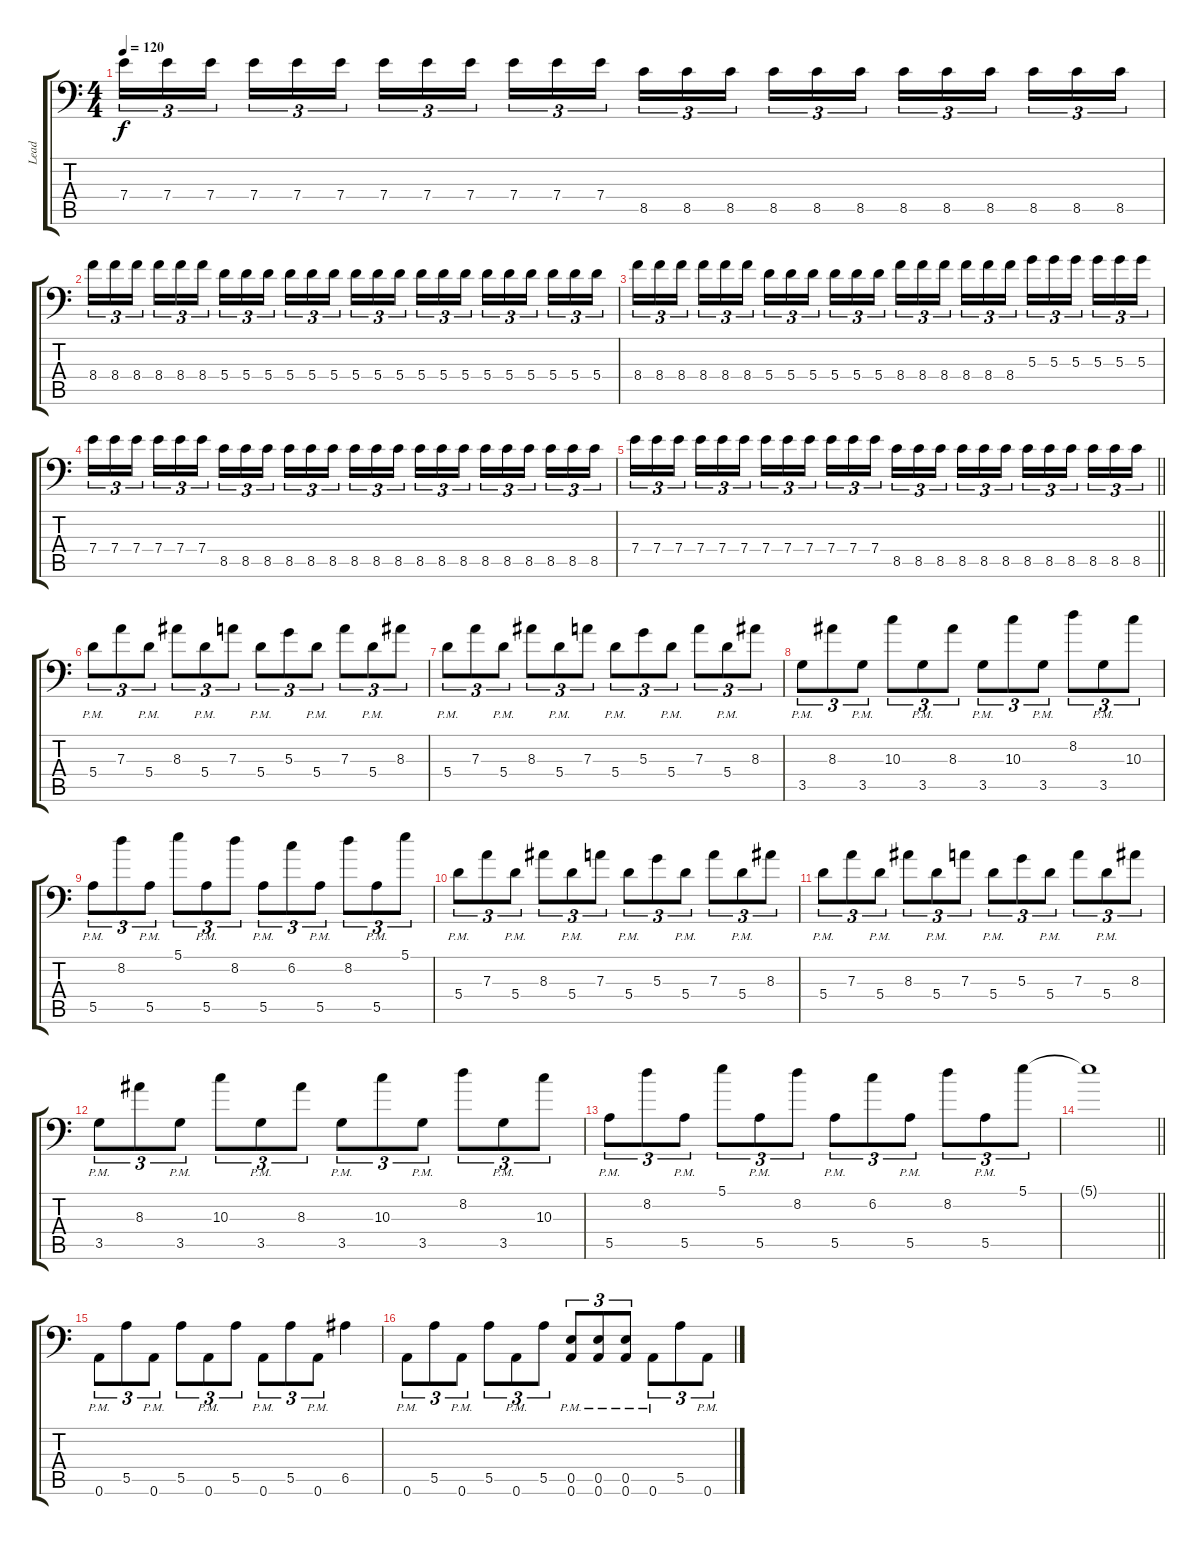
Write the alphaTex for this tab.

\track ("Lead" "Lead") {instrument distortionguitar}
\staff {score tabs}
\tuning (B3 Gb3 D3 A2 E2 A1) {hide}
\ts (4 4)
\tempo 120
\clef f4
\ks c
7.4.16{tu (3 2) dy f} 7.4.16{tu (3 2)} 7.4.16{tu (3 2) beam splitsecondary} 7.4.16{tu (3 2)} 7.4.16{tu (3 2)} 7.4.16{tu (3 2)} 7.4.16{tu (3 2)} 7.4.16{tu (3 2)} 7.4.16{tu (3 2) beam splitsecondary} 7.4.16{tu (3 2)} 7.4.16{tu (3 2)} 7.4.16{tu (3 2)} 8.5.16{tu (3 2)} 8.5.16{tu (3 2)} 8.5.16{tu (3 2) beam splitsecondary} 8.5.16{tu (3 2)} 8.5.16{tu (3 2)} 8.5.16{tu (3 2)} 8.5.16{tu (3 2)} 8.5.16{tu (3 2)} 8.5.16{tu (3 2) beam splitsecondary} 8.5.16{tu (3 2)} 8.5.16{tu (3 2)} 8.5.16{tu (3 2)} |
8.4.16{tu (3 2)} 8.4.16{tu (3 2)} 8.4.16{tu (3 2) beam splitsecondary} 8.4.16{tu (3 2)} 8.4.16{tu (3 2)} 8.4.16{tu (3 2)} 5.4.16{tu (3 2)} 5.4.16{tu (3 2)} 5.4.16{tu (3 2) beam splitsecondary} 5.4.16{tu (3 2)} 5.4.16{tu (3 2)} 5.4.16{tu (3 2)} 5.4.16{tu (3 2)} 5.4.16{tu (3 2)} 5.4.16{tu (3 2) beam splitsecondary} 5.4.16{tu (3 2)} 5.4.16{tu (3 2)} 5.4.16{tu (3 2)} 5.4.16{tu (3 2)} 5.4.16{tu (3 2)} 5.4.16{tu (3 2) beam splitsecondary} 5.4.16{tu (3 2)} 5.4.16{tu (3 2)} 5.4.16{tu (3 2)} |
8.4.16{tu (3 2)} 8.4.16{tu (3 2)} 8.4.16{tu (3 2) beam splitsecondary} 8.4.16{tu (3 2)} 8.4.16{tu (3 2)} 8.4.16{tu (3 2)} 5.4.16{tu (3 2)} 5.4.16{tu (3 2)} 5.4.16{tu (3 2) beam splitsecondary} 5.4.16{tu (3 2)} 5.4.16{tu (3 2)} 5.4.16{tu (3 2)} 8.4.16{tu (3 2)} 8.4.16{tu (3 2)} 8.4.16{tu (3 2) beam splitsecondary} 8.4.16{tu (3 2)} 8.4.16{tu (3 2)} 8.4.16{tu (3 2)} 5.3.16{tu (3 2)} 5.3.16{tu (3 2)} 5.3.16{tu (3 2) beam splitsecondary} 5.3.16{tu (3 2)} 5.3.16{tu (3 2)} 5.3.16{tu (3 2)} |
7.4.16{tu (3 2)} 7.4.16{tu (3 2)} 7.4.16{tu (3 2) beam splitsecondary} 7.4.16{tu (3 2)} 7.4.16{tu (3 2)} 7.4.16{tu (3 2)} 8.5.16{tu (3 2)} 8.5.16{tu (3 2)} 8.5.16{tu (3 2) beam splitsecondary} 8.5.16{tu (3 2)} 8.5.16{tu (3 2)} 8.5.16{tu (3 2)} 8.5.16{tu (3 2)} 8.5.16{tu (3 2)} 8.5.16{tu (3 2) beam splitsecondary} 8.5.16{tu (3 2)} 8.5.16{tu (3 2)} 8.5.16{tu (3 2)} 8.5.16{tu (3 2)} 8.5.16{tu (3 2)} 8.5.16{tu (3 2) beam splitsecondary} 8.5.16{tu (3 2)} 8.5.16{tu (3 2)} 8.5.16{tu (3 2)} |
\barLineRight lightlight
7.4.16{tu (3 2)} 7.4.16{tu (3 2)} 7.4.16{tu (3 2) beam splitsecondary} 7.4.16{tu (3 2)} 7.4.16{tu (3 2)} 7.4.16{tu (3 2)} 7.4.16{tu (3 2)} 7.4.16{tu (3 2)} 7.4.16{tu (3 2) beam splitsecondary} 7.4.16{tu (3 2)} 7.4.16{tu (3 2)} 7.4.16{tu (3 2)} 8.5.16{tu (3 2)} 8.5.16{tu (3 2)} 8.5.16{tu (3 2) beam splitsecondary} 8.5.16{tu (3 2)} 8.5.16{tu (3 2)} 8.5.16{tu (3 2)} 8.5.16{tu (3 2)} 8.5.16{tu (3 2)} 8.5.16{tu (3 2) beam splitsecondary} 8.5.16{tu (3 2)} 8.5.16{tu (3 2)} 8.5.16{tu (3 2)} |
\section ("" "")
5.4{pm}.8{tu (3 2)} 7.3.8{tu (3 2)} 5.4{pm}.8{tu (3 2)} 8.3.8{tu (3 2)} 5.4{pm}.8{tu (3 2)} 7.3.8{tu (3 2)} 5.4{pm}.8{tu (3 2)} 5.3.8{tu (3 2)} 5.4{pm}.8{tu (3 2)} 7.3.8{tu (3 2)} 5.4{pm}.8{tu (3 2)} 8.3.8{tu (3 2)} |
5.4{pm}.8{tu (3 2)} 7.3.8{tu (3 2)} 5.4{pm}.8{tu (3 2)} 8.3.8{tu (3 2)} 5.4{pm}.8{tu (3 2)} 7.3.8{tu (3 2)} 5.4{pm}.8{tu (3 2)} 5.3.8{tu (3 2)} 5.4{pm}.8{tu (3 2)} 7.3.8{tu (3 2)} 5.4{pm}.8{tu (3 2)} 8.3.8{tu (3 2)} |
3.5{pm}.8{tu (3 2)} 8.3.8{tu (3 2)} 3.5{pm}.8{tu (3 2)} 10.3.8{tu (3 2)} 3.5{pm}.8{tu (3 2)} 8.3.8{tu (3 2)} 3.5{pm}.8{tu (3 2)} 10.3.8{tu (3 2)} 3.5{pm}.8{tu (3 2)} 8.2.8{tu (3 2)} 3.5{pm}.8{tu (3 2)} 10.3.8{tu (3 2)} |
5.5{pm}.8{tu (3 2)} 8.2.8{tu (3 2)} 5.5{pm}.8{tu (3 2)} 5.1.8{tu (3 2)} 5.5{pm}.8{tu (3 2)} 8.2.8{tu (3 2)} 5.5{pm}.8{tu (3 2)} 6.2.8{tu (3 2)} 5.5{pm}.8{tu (3 2)} 8.2.8{tu (3 2)} 5.5{pm}.8{tu (3 2)} 5.1.8{tu (3 2)} |
5.4{pm}.8{tu (3 2)} 7.3.8{tu (3 2)} 5.4{pm}.8{tu (3 2)} 8.3.8{tu (3 2)} 5.4{pm}.8{tu (3 2)} 7.3.8{tu (3 2)} 5.4{pm}.8{tu (3 2)} 5.3.8{tu (3 2)} 5.4{pm}.8{tu (3 2)} 7.3.8{tu (3 2)} 5.4{pm}.8{tu (3 2)} 8.3.8{tu (3 2)} |
5.4{pm}.8{tu (3 2)} 7.3.8{tu (3 2)} 5.4{pm}.8{tu (3 2)} 8.3.8{tu (3 2)} 5.4{pm}.8{tu (3 2)} 7.3.8{tu (3 2)} 5.4{pm}.8{tu (3 2)} 5.3.8{tu (3 2)} 5.4{pm}.8{tu (3 2)} 7.3.8{tu (3 2)} 5.4{pm}.8{tu (3 2)} 8.3.8{tu (3 2)} |
3.5{pm}.8{tu (3 2)} 8.3.8{tu (3 2)} 3.5{pm}.8{tu (3 2)} 10.3.8{tu (3 2)} 3.5{pm}.8{tu (3 2)} 8.3.8{tu (3 2)} 3.5{pm}.8{tu (3 2)} 10.3.8{tu (3 2)} 3.5{pm}.8{tu (3 2)} 8.2.8{tu (3 2)} 3.5{pm}.8{tu (3 2)} 10.3.8{tu (3 2)} |
5.5{pm}.8{tu (3 2)} 8.2.8{tu (3 2)} 5.5{pm}.8{tu (3 2)} 5.1.8{tu (3 2)} 5.5{pm}.8{tu (3 2)} 8.2.8{tu (3 2)} 5.5{pm}.8{tu (3 2)} 6.2.8{tu (3 2)} 5.5{pm}.8{tu (3 2)} 8.2.8{tu (3 2)} 5.5{pm}.8{tu (3 2)} 5.1.8{tu (3 2)} |
\barLineRight lightlight
5.1{t}.1 |
\section ("" "")
0.6{pm}.8{tu (3 2)} 5.5.8{tu (3 2)} 0.6{pm}.8{tu (3 2)} 5.5.8{tu (3 2)} 0.6{pm}.8{tu (3 2)} 5.5.8{tu (3 2)} 0.6{pm}.8{tu (3 2)} 5.5.8{tu (3 2)} 0.6{pm}.8{tu (3 2)} 6.5.4 |
0.6{pm}.8{tu (3 2)} 5.5.8{tu (3 2)} 0.6{pm}.8{tu (3 2)} 5.5.8{tu (3 2)} 0.6{pm}.8{tu (3 2)} 5.5.8{tu (3 2)} (0.5{pm} 0.6{pm}).8{tu (3 2)} (0.5{pm} 0.6{pm}).8{tu (3 2)} (0.5{pm} 0.6{pm}).8{tu (3 2)} 0.6{pm}.8{tu (3 2)} 5.5.8{tu (3 2)} 0.6{pm}.8{tu (3 2)}
